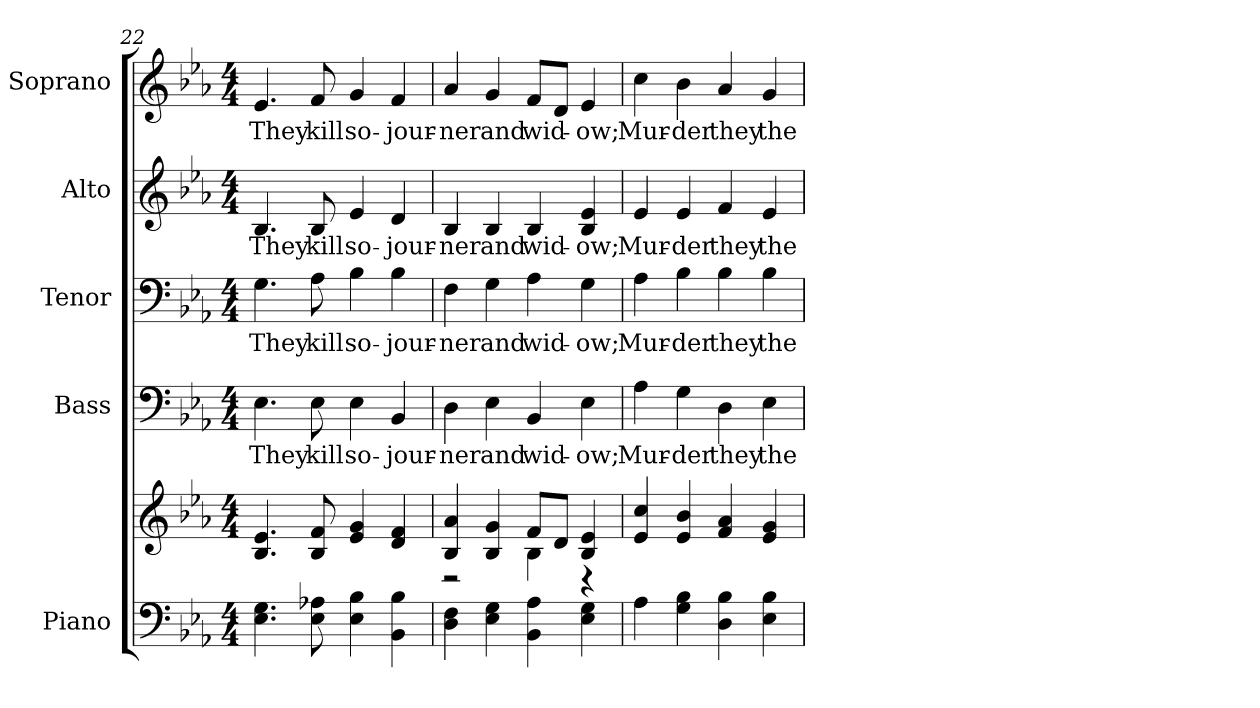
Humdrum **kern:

**kern	**kern	**kern	**text	**kern	**text	**kern	**text	**kern	**text
*part5	*part5	*part4	*part4	*part3	*part3	*part2	*part2	*part1	*part1
*staff6	*staff5	*staff4	*staff4	*staff3	*staff3	*staff2	*staff2	*staff1	*staff1
*I"Piano	*	*I"Bass	*	*I"Tenor	*	*I"Alto	*	*I"Soprano	*
*I'Pno.	*	*I'B.	*	*I'T.	*	*I'A.	*	*I'S.	*
*clefF4	*clefG2	*clefF4	*	*clefF4	*	*clefG2	*	*clefG2	*
*k[b-e-a-]	*k[b-e-a-]	*k[b-e-a-]	*	*k[b-e-a-]	*	*k[b-e-a-]	*	*k[b-e-a-]	*
*E-:	*E-:	*E-:	*	*E-:	*	*E-:	*	*E-:	*
*M4/4	*M4/4	*M4/4	*	*M4/4	*	*M4/4	*	*M4/4	*
=22	=22	=22	=22	=22	=22	=22	=22	=22	=22
!	!	!	!LO:LY:b:color=#000000	!	!	!	!	!	!
!	!	!	!	!	!LO:LY:b:color=#000000	!	!	!	!
!	!	!	!	!	!	!	!LO:LY:b:color=#000000	!	!
!	!	!	!	!	!	!	!	!	!LO:LY:b:color=#000000
4.E-i\ 4.Gi	4.B-i/ 4.e-i	4.E-i\	They	4.Gi\	They	4.B-i/	They	4.e-i/	They
!	!	!	!LO:LY:b:color=#000000	!	!	!	!	!	!
!	!	!	!	!	!LO:LY:b:color=#000000	!	!	!	!
!	!	!	!	!	!	!	!LO:LY:b:color=#000000	!	!
!	!	!	!	!	!	!	!	!	!LO:LY:b:color=#000000
8E-i\ 8A-Xi	8B-i/ 8fi	8E-i\	kill	8A-i\	kill	8B-i/	kill	8fi/	kill
!	!	!	!LO:LY:b:color=#000000	!	!	!	!	!	!
!	!	!	!	!	!LO:LY:b:color=#000000	!	!	!	!
!	!	!	!	!	!	!	!LO:LY:b:color=#000000	!	!
!	!	!	!	!	!	!	!	!	!LO:LY:b:color=#000000
4E-i\ 4B-i	4e-i/ 4gi	4E-i\	so-	4B-i\	so-	4e-i/	so-	4gi/	so-
!	!	!	!LO:LY:b:color=#000000	!	!	!	!	!	!
!	!	!	!	!	!LO:LY:b:color=#000000	!	!	!	!
!	!	!	!	!	!	!	!LO:LY:b:color=#000000	!	!
!	!	!	!	!	!	!	!	!	!LO:LY:b:color=#000000
4BB-i\ 4B-i	4di/ 4fi	4BB-i/	-jour-	4B-i\	-jour-	4di/	-jour-	4fi/	-jour-
=23	=23	=23	=23	=23	=23	=23	=23	=23	=23
*	*^	*	*	*	*	*	*	*	*
!	!	!	!	!LO:LY:b:color=#000000	!	!	!	!	!	!
!	!	!	!	!	!	!LO:LY:b:color=#000000	!	!	!	!
!	!	!	!	!	!	!	!	!LO:LY:b:color=#000000	!	!
!	!	!	!	!	!	!	!	!	!	!LO:LY:b:color=#000000
4Di\ 4Fi	4B-i/ 4a-i	2r	4Di\	-ner	4Fi\	-ner	4B-i/	-ner	4a-i/	-ner
!	!	!	!	!LO:LY:b:color=#000000	!	!	!	!	!	!
!	!	!	!	!	!	!LO:LY:b:color=#000000	!	!	!	!
!	!	!	!	!	!	!	!	!LO:LY:b:color=#000000	!	!
!	!	!	!	!	!	!	!	!	!	!LO:LY:b:color=#000000
4E-i\ 4Gi	4B-i/ 4gi	.	4E-i\	and	4Gi\	and	4B-i/	and	4gi/	and
!	!	!	!	!LO:LY:b:color=#000000	!	!	!	!	!	!
!	!	!	!	!	!	!LO:LY:b:color=#000000	!	!	!	!
!	!	!	!	!	!	!	!	!LO:LY:b:color=#000000	!	!
!	!	!	!	!	!	!	!	!	!	!LO:LY:b:color=#000000
4BB-i\ 4A-i	8fi/L	4B-i\	4BB-i/	wid-	4A-i\	wid-	4B-i/	wid-	8fi/L	wid-
.	8di/J	.	.	.	.	.	.	.	8di/J	.
!	!	!	!	!LO:LY:b:color=#000000	!	!	!	!	!	!
!	!	!	!	!	!	!LO:LY:b:color=#000000	!	!	!	!
!	!	!	!	!	!	!	!	!LO:LY:b:color=#000000	!	!
!	!	!	!	!	!	!	!	!	!	!LO:LY:b:color=#000000
4E-i\ 4Gi	4B-i/ 4e-i	4r	4E-i\	-ow;	4Gi\	-ow;	4B-i/ 4e-i	-ow;	4e-i/	-ow;
*	*v	*v	*	*	*	*	*	*	*	*
!!LO:PB:g=z
=24	=24	=24	=24	=24	=24	=24	=24	=24	=24
*	*^	*	*	*	*	*	*	*	*
!	!	!	!	!LO:LY:b:color=#000000	!	!	!	!	!	!
*	*v	*v	*	*	*	*	*	*	*	*
*	*^	*	*	*	*	*	*	*	*
!	!	!	!	!	!	!LO:LY:b:color=#000000	!	!	!	!
*	*v	*v	*	*	*	*	*	*	*	*
*	*^	*	*	*	*	*	*	*	*
!	!	!	!	!	!	!	!	!LO:LY:b:color=#000000	!	!
*	*v	*v	*	*	*	*	*	*	*	*
*	*^	*	*	*	*	*	*	*	*
!	!	!	!	!	!	!	!	!	!	!LO:LY:b:color=#000000
*	*v	*v	*	*	*	*	*	*	*	*
4A-i\	4e-i/ 4cci	4A-i\	Mur-	4A-i\	Mur-	4e-i/	Mur-	4cci\	Mur-
!	!	!	!LO:LY:b:color=#000000	!	!	!	!	!	!
!	!	!	!	!	!LO:LY:b:color=#000000	!	!	!	!
!	!	!	!	!	!	!	!LO:LY:b:color=#000000	!	!
!	!	!	!	!	!	!	!	!	!LO:LY:b:color=#000000
4Gi\ 4B-i	4e-i/ 4b-i	4Gi\	-der	4B-i\	-der	4e-i/	-der	4b-i\	-der
!	!	!	!LO:LY:b:color=#000000	!	!	!	!	!	!
!	!	!	!	!	!LO:LY:b:color=#000000	!	!	!	!
!	!	!	!	!	!	!	!LO:LY:b:color=#000000	!	!
!	!	!	!	!	!	!	!	!	!LO:LY:b:color=#000000
4Di\ 4B-i	4fi/ 4a-i	4Di\	they	4B-i\	they	4fi/	they	4a-i/	they
!	!	!	!LO:LY:b:color=#000000	!	!	!	!	!	!
!	!	!	!	!	!LO:LY:b:color=#000000	!	!	!	!
!	!	!	!	!	!	!	!LO:LY:b:color=#000000	!	!
!	!	!	!	!	!	!	!	!	!LO:LY:b:color=#000000
4E-i\ 4B-i	4e-i/ 4gi	4E-i\	the	4B-i\	the	4e-i/	the	4gi/	the
=	=	=	=	=	=	=	=	=	=
*-	*-	*-	*-	*-	*-	*-	*-	*-	*-
